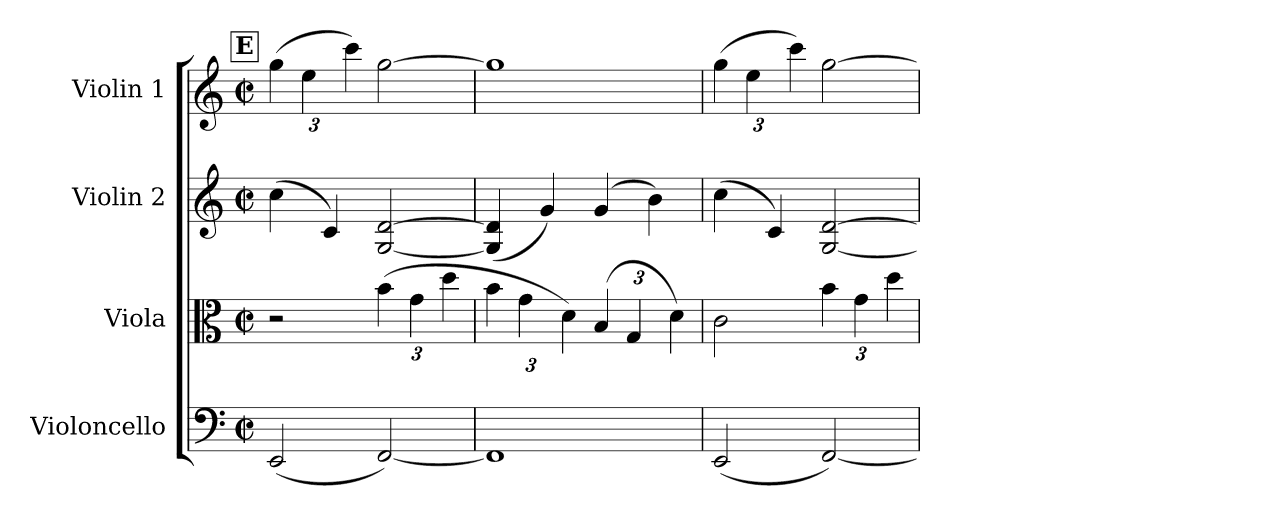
**kern	**dynam	**kern	**dynam	**kern	**dynam	**kern	**dynam
*part4	*part4	*part3	*part3	*part2	*part2	*part1	*part1
*staff4	*staff4	*staff3	*staff3	*staff2	*staff2	*staff1	*staff1
*I"Violoncello	*	*I"Viola	*	*I"Violin 2	*	*I"Violin 1	*
*I'Vc	*	*I'Vla	*	*I'Vln	*	*I'Vln	*
!!LO:LB:g=z
*clefF4	*	*clefC3	*	*clefG2	*	*clefG2	*
*k[]	*	*k[]	*	*k[]	*	*k[]	*
*M2/2	*	*M2/2	*	*M2/2	*	*M2/2	*
*met(c|)	*	*met(c|)	*	*met(c|)	*	*met(c|)	*
*	*	*	*	*	*	*Xbrackettup	*
!!LO:REH:place=s1:a:B:cj:fs=14:t=E
=94	=94	=94	=94	=94	=94	=94	=94
!	!LO:DY:b	!	!	!	!	!	!
!	!LO:DY:n=1:b	!	!	!	!LO:DY:b	!	!
!	!	!	!	!	!LO:DY:n=1:b	!	!LO:DY:b
!	!	!	!	!	!	!	!LO:DY:n=1:b
(2EE/	p other-dynamics	2r	.	(4cc\	p other-dynamics	(6gg\	p other-dynamics
.	.	.	.	.	.	6ee\	.
.	.	.	.	4c/)	.	.	.
.	.	.	.	.	.	6ccc\)	.
*	*	*Xbrackettup	*	*	*	*	*
!	!	!	!LO:DY:b	!	!	!	!
!	!	!	!LO:DY:n=1:b	!	!	!	!
[2FF/)	.	(6b\	p other-dynamics	[2G/ [2d/	.	[2gg\	.
.	.	6g\	.	.	.	.	.
.	.	6dd\	.	.	.	.	.
=95	=95	=95	=95	=95	=95	=95	=95
1FF]	.	6b\	.	(4G/] 4d/]	.	1gg]	.
.	.	6g\	.	.	.	.	.
.	.	.	.	4g/)	.	.	.
.	.	6d\)	.	.	.	.	.
.	.	(6B/	.	(4g/	.	.	.
.	.	6G/	.	.	.	.	.
.	.	.	.	4b\)	.	.	.
.	.	6d\)	.	.	.	.	.
=96	=96	=96	=96	=96	=96	=96	=96
(2EE/	.	2c\	.	(4cc\	.	(6gg\	.
.	.	.	.	.	.	6ee\	.
.	.	.	.	4c/)	.	.	.
.	.	.	.	.	.	6ccc\)	.
[2FF/)	.	6b\	.	[2G/ [2d/	.	[2gg\	.
.	.	6g\	.	.	.	.	.
.	.	6dd\	.	.	.	.	.
=	=	=	=	=	=	=	=
*-	*-	*-	*-	*-	*-	*-	*-
